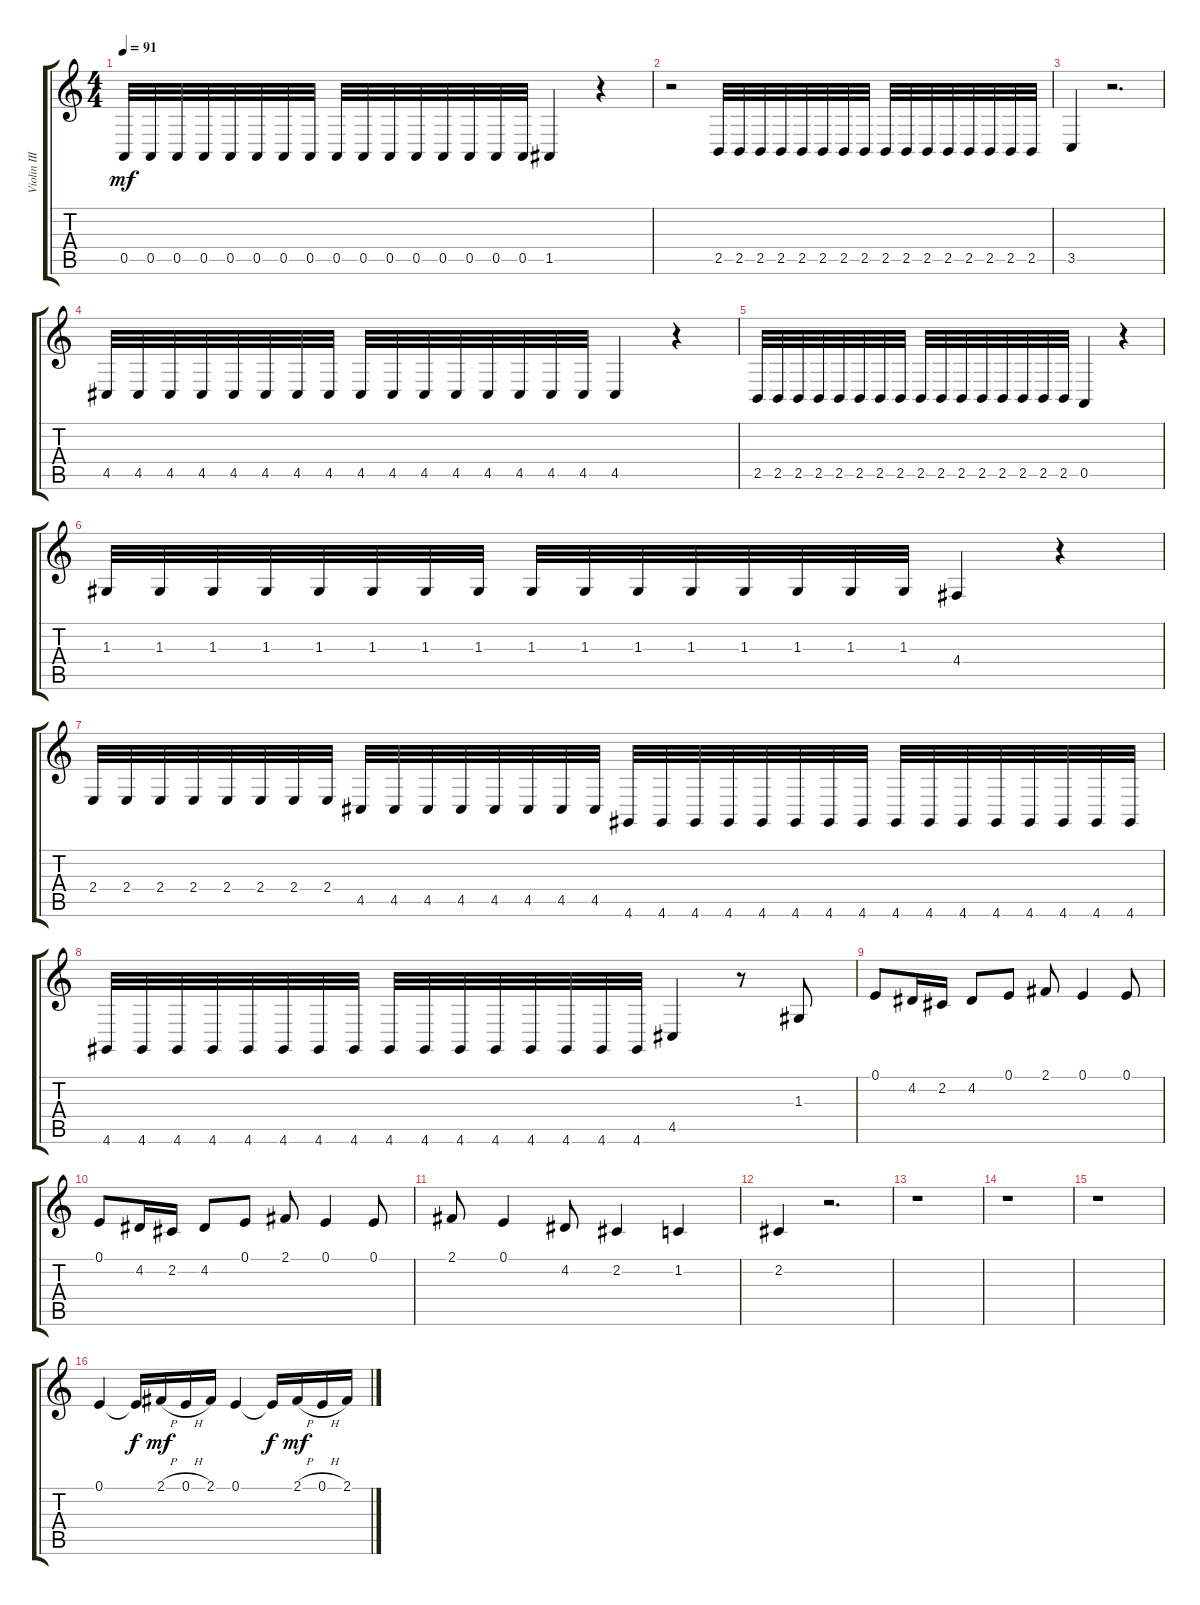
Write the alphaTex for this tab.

\track ("Violin III" "Violin III") {instrument violin}
\staff {score tabs}
\tuning (E4 B3 G3 D3 A2 E2) {hide}
\ts (4 4)
\tempo 91
\clef g2
\ks c
0.5.32{dy mf} 0.5.32 0.5.32 0.5.32 0.5.32 0.5.32 0.5.32 0.5.32 0.5.32 0.5.32 0.5.32 0.5.32 0.5.32 0.5.32 0.5.32 0.5.32 1.5.4 r.4 |
r.2 2.5.32 2.5.32 2.5.32 2.5.32 2.5.32 2.5.32 2.5.32 2.5.32 2.5.32 2.5.32 2.5.32 2.5.32 2.5.32 2.5.32 2.5.32 2.5.32 |
3.5.4 r.2{d} |
4.5.32 4.5.32 4.5.32 4.5.32 4.5.32 4.5.32 4.5.32 4.5.32 4.5.32 4.5.32 4.5.32 4.5.32 4.5.32 4.5.32 4.5.32 4.5.32 4.5.4 r.4 |
2.5.32 2.5.32 2.5.32 2.5.32 2.5.32 2.5.32 2.5.32 2.5.32 2.5.32 2.5.32 2.5.32 2.5.32 2.5.32 2.5.32 2.5.32 2.5.32 0.5.4 r.4 |
1.3.32 1.3.32 1.3.32 1.3.32 1.3.32 1.3.32 1.3.32 1.3.32 1.3.32 1.3.32 1.3.32 1.3.32 1.3.32 1.3.32 1.3.32 1.3.32 4.4.4 r.4 |
2.4.32 2.4.32 2.4.32 2.4.32 2.4.32 2.4.32 2.4.32 2.4.32 4.5.32 4.5.32 4.5.32 4.5.32 4.5.32 4.5.32 4.5.32 4.5.32 4.6.32 4.6.32 4.6.32 4.6.32 4.6.32 4.6.32 4.6.32 4.6.32 4.6.32 4.6.32 4.6.32 4.6.32 4.6.32 4.6.32 4.6.32 4.6.32 |
4.6.32 4.6.32 4.6.32 4.6.32 4.6.32 4.6.32 4.6.32 4.6.32 4.6.32 4.6.32 4.6.32 4.6.32 4.6.32 4.6.32 4.6.32 4.6.32 4.5.4 r.8 1.3.8 |
0.1.8 4.2.16 2.2.16 4.2.8 0.1.8 2.1.8 0.1.4 0.1.8 |
0.1.8 4.2.16 2.2.16 4.2.8 0.1.8 2.1.8 0.1.4 0.1.8 |
2.1.8 0.1.4 4.2.8 2.2.4 1.2.4 |
2.2.4 r.2{d} |
r.1 |
r.1 |
r.1 |
0.1.4 0.1{t}.16{dy f} 2.1{h}.16{dy mf} 0.1{h}.16 2.1.16 0.1.4 0.1{t}.16{dy f} 2.1{h}.16{dy mf} 0.1{h}.16 2.1.16
